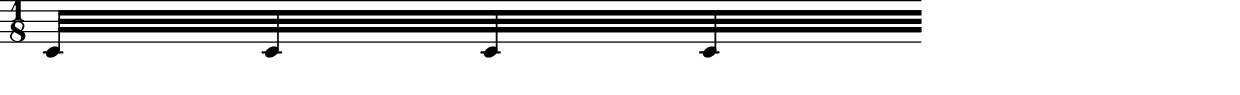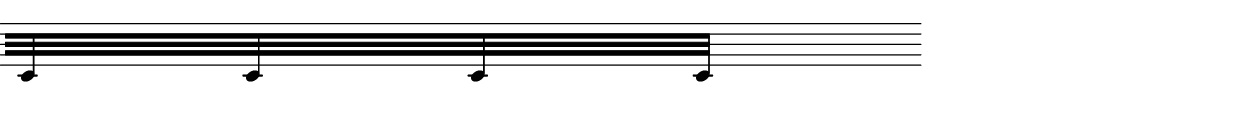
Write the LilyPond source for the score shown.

%% Generated by lilypond-book
%% Options: [exampleindent=10.16\mm,indent=0\mm,line-width=160\mm,paper-height=845.047\pt,paper-width=597.508\pt,papersize='(cons (* 597.508 pt) (* 845.047 pt))]
\include "lilypond-book-preamble.ly"


% ****************************************************************
% Start cut-&-pastable-section
% ****************************************************************

#(ly:set-option 'eps-box-padding 3.000000)



\paper {
  #(set-paper-size '(cons (* 597.508 pt) (* 845.047 pt)))
  indent = 0\mm
  line-width = 160\mm
  % offset the left padding, also add 1mm as lilypond creates cropped
  % images with a little space on the right
  line-width = #(- line-width (* mm  3.000000) (* mm 1))
}

\layout {
  
}




% ****************************************************************
% ly snippet:
% ****************************************************************
\sourcefilename "/lilypond-2.25.15/input/regression/beam-break-no-bar.ly"
\sourcefileline 0
\header
{
  texidoc = "Broken beams have sane endings even if grobs
  are not present at the broken end. "

}

\version "2.23.10"

\new Staff \with {
   \remove Bar_engraver
   \remove Clef_engraver
   \override Beam.breakable = ##t
} {
   \time 1/8
   c'32 [
   c'32
   c'32
   c'32
   \break
   c'32
   c'32
   c'32
   c'32 ]
}



% ****************************************************************
% end ly snippet
% ****************************************************************
